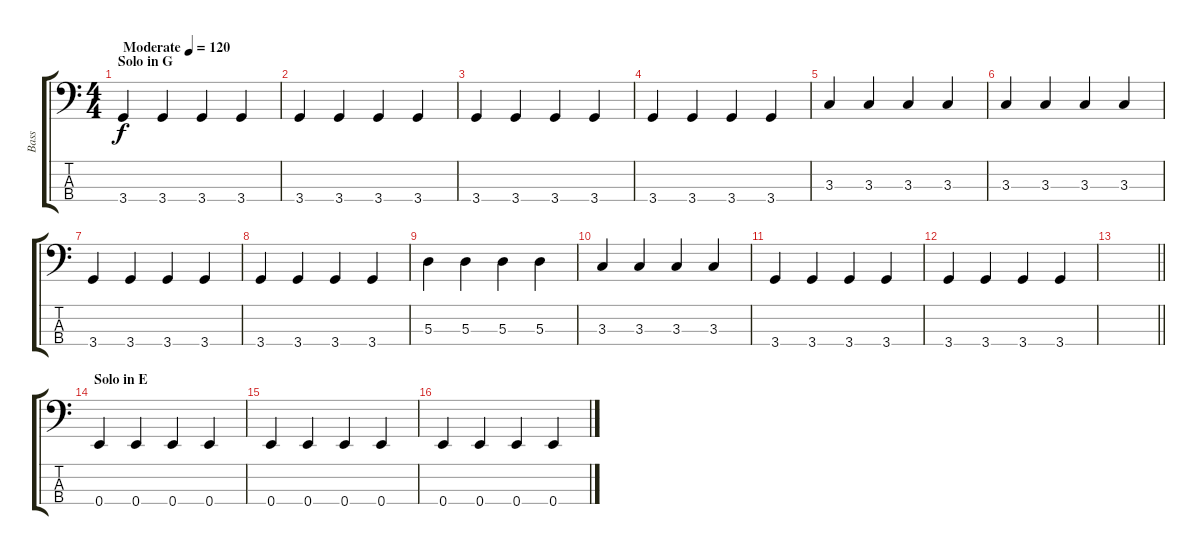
\track ("Bass" "Bass") {instrument electricbassfinger}
\staff {score tabs}
\tuning (G2 D2 A1 E1) {hide}
\ts (4 4)
\section ("" "Solo in G")
\tempo (120 "Moderate")
\clef f4
\ks c
3.4.4{dy f instrument electricbassfinger} 3.4.4 3.4.4 3.4.4 |
3.4.4 3.4.4 3.4.4 3.4.4 |
3.4.4 3.4.4 3.4.4 3.4.4 |
3.4.4 3.4.4 3.4.4 3.4.4 |
3.3.4 3.3.4 3.3.4 3.3.4 |
3.3.4 3.3.4 3.3.4 3.3.4 |
3.4.4 3.4.4 3.4.4 3.4.4 |
3.4.4 3.4.4 3.4.4 3.4.4 |
5.3.4 5.3.4 5.3.4 5.3.4 |
3.3.4 3.3.4 3.3.4 3.3.4 |
3.4.4 3.4.4 3.4.4 3.4.4 |
3.4.4 3.4.4 3.4.4 3.4.4 |
\barLineRight lightlight
|
\section ("" "Solo in E")
0.4.4 0.4.4 0.4.4 0.4.4 |
0.4.4 0.4.4 0.4.4 0.4.4 |
0.4.4 0.4.4 0.4.4 0.4.4
